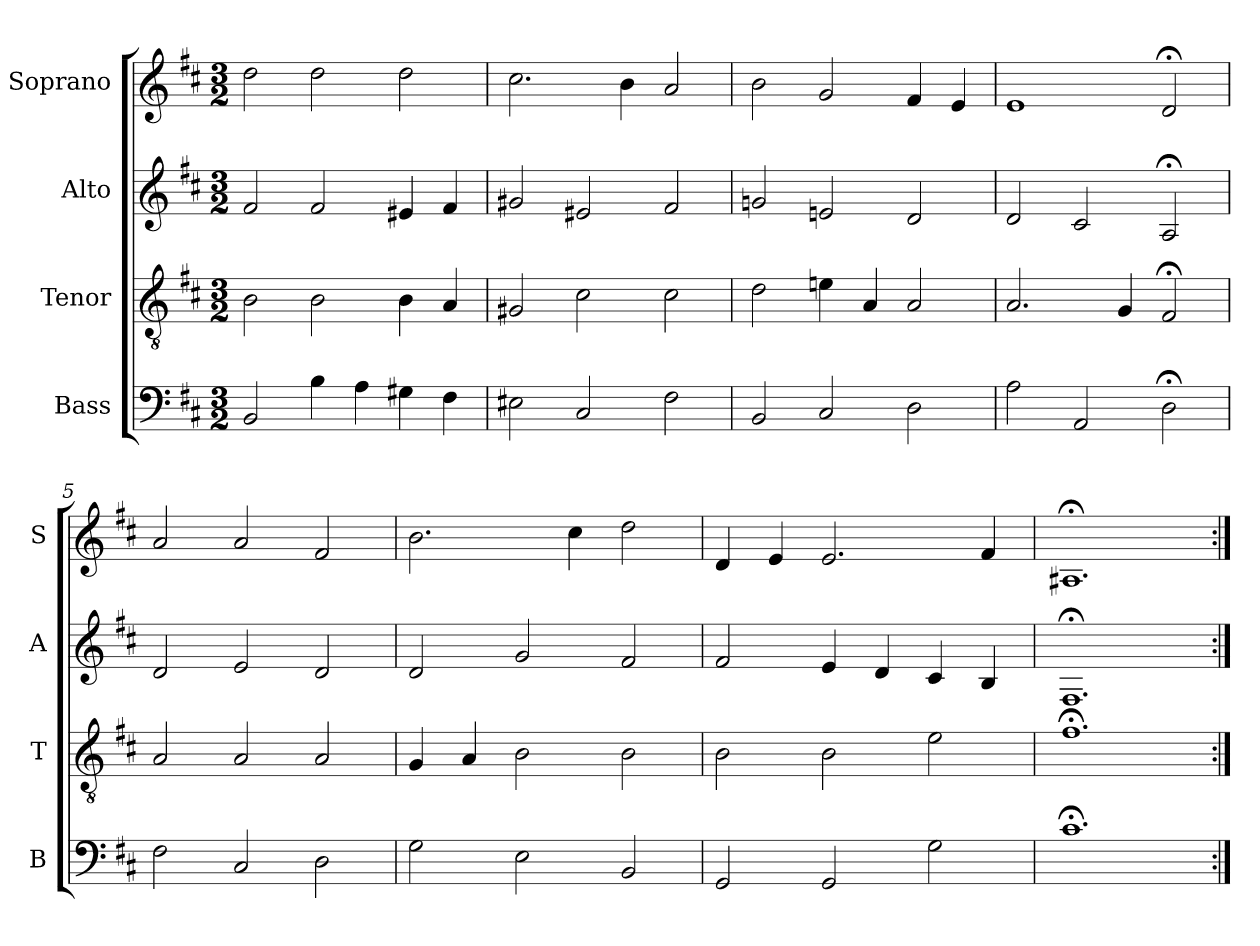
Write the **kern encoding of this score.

**kern	**kern	**kern	**kern
*part4	*part3	*part2	*part1
*staff4	*staff3	*staff2	*staff1
*I"Bass	*I"Tenor	*I"Alto	*I"Soprano
*I'B	*I'T	*I'A	*I'S
*clefF4	*clefGv2	*clefG2	*clefG2
*k[f#c#]	*k[f#c#]	*k[f#c#]	*k[f#c#]
*b:	*b:	*b:	*b:
*M3/2	*M3/2	*M3/2	*M3/2
*MM100	*MM100	*MM100	*MM100
=1	=1	=1	=1
2BB	2B	2f#	2dd
4B	2B	2f#	2dd
4A	.	.	.
4G#X	4B	4e#X	2dd
4F#	4A	4f#	.
=2	=2	=2	=2
2E#X	2G#X	2g#X	2.cc#
2C#	2c#	2e#X	.
.	.	.	4b
2F#	2c#	2f#	2a
=3	=3	=3	=3
2BB	2d	2gn	2b
2C#	4en	2en	2g
.	4A	.	.
2D	2A	2d	4f#
.	.	.	4e
=4	=4	=4	=4
2A	2.A	2d	1e
2AA	.	2c#	.
.	4G	.	.
2D;<	2F#;<	2A;<	2d;<
=5	=5	=5	=5
2F#	2A	2d	2a
2C#	2A	2e	2a
2D	2A	2d	2f#
=6	=6	=6	=6
2G	4G	2d	2.b
.	4A	.	.
2E	2B	2g	.
.	.	.	4cc#
2BB	2B	2f#	2dd
=7	=7	=7	=7
2GG	2B	2f#	4d
.	.	.	4e
2GG	2B	4e	2.e
.	.	4d	.
2G	2e	4c#	.
.	.	4B	4f#
=8	=8	=8	=8
1.c#;<	1.f#;<	1.F#;<	1.A#X;<
=:|!	=:|!	=:|!	=:|!
*-	*-	*-	*-
